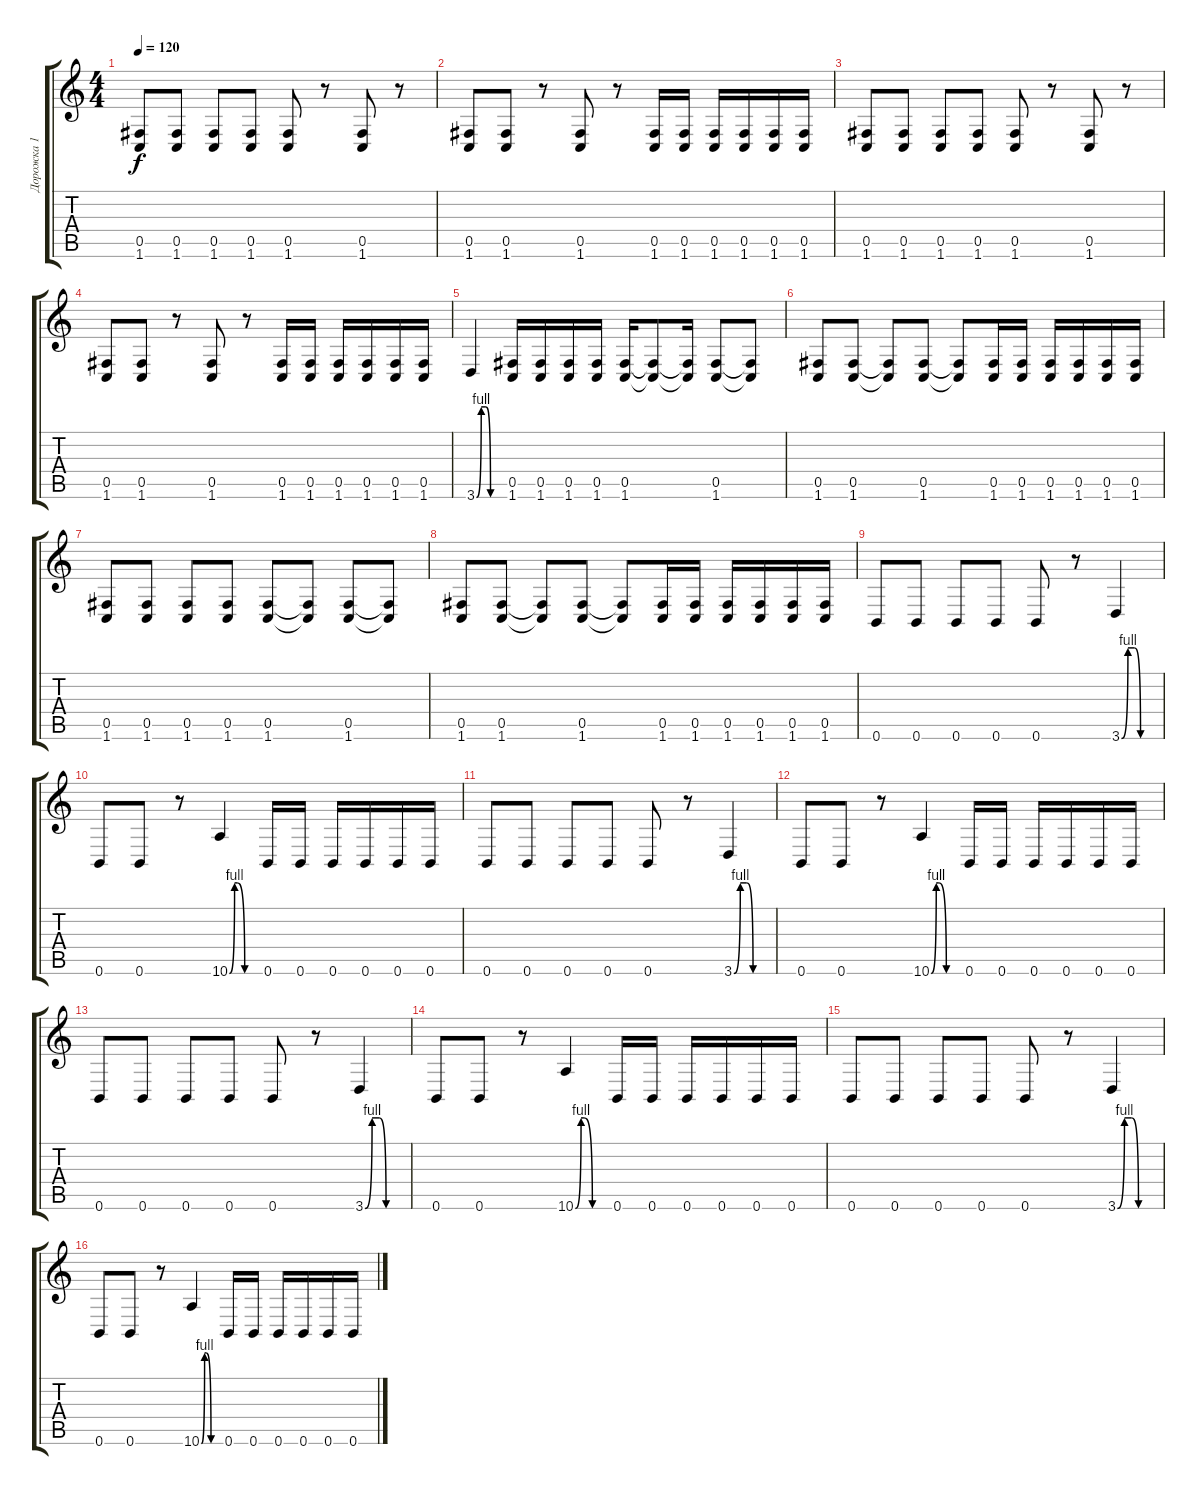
\track ("Дорожка 1" "Дорожка 1") {instrument distortionguitar}
\staff {score tabs}
\tuning (Db4 Ab3 E3 B2 Gb2 B1) {hide}
\ts (4 4)
\tempo 120
\clef g2
\ks c
(0.5 1.6).8{dy f} (0.5 1.6).8 (0.5 1.6).8 (0.5 1.6).8 (0.5 1.6).8 r.8 (0.5 1.6).8 r.8 |
(0.5 1.6).8 (0.5 1.6).8 r.8 (0.5 1.6).8 r.8 (0.5 1.6).16 (0.5 1.6).16 (0.5 1.6).16 (0.5 1.6).16 (0.5 1.6).16 (0.5 1.6).16 |
(0.5 1.6).8 (0.5 1.6).8 (0.5 1.6).8 (0.5 1.6).8 (0.5 1.6).8 r.8 (0.5 1.6).8 r.8 |
(0.5 1.6).8 (0.5 1.6).8 r.8 (0.5 1.6).8 r.8 (0.5 1.6).16 (0.5 1.6).16 (0.5 1.6).16 (0.5 1.6).16 (0.5 1.6).16 (0.5 1.6).16 |
3.6{be (custom 0 0 10 4 20 4 30 0 60 0)}.4 (0.5 1.6).16 (0.5 1.6).16 (0.5 1.6).16 (0.5 1.6).16 (0.5 1.6).16 (0.5{t} 1.6{t}).8 (0.5{t} 1.6{t}).16 (0.5 1.6).8 (0.5{t} 1.6{t}).8 |
(0.5 1.6).8 (0.5 1.6).8 (0.5{t} 1.6{t}).8 (0.5 1.6).8 (0.5{t} 1.6{t}).8 (0.5 1.6).16 (0.5 1.6).16 (0.5 1.6).16 (0.5 1.6).16 (0.5 1.6).16 (0.5 1.6).16 |
(0.5 1.6).8 (0.5 1.6).8 (0.5 1.6).8 (0.5 1.6).8 (0.5 1.6).8 (0.5{t} 1.6{t}).8 (0.5 1.6).8 (0.5{t} 1.6{t}).8 |
(0.5 1.6).8 (0.5 1.6).8 (0.5{t} 1.6{t}).8 (0.5 1.6).8 (0.5{t} 1.6{t}).8 (0.5 1.6).16 (0.5 1.6).16 (0.5 1.6).16 (0.5 1.6).16 (0.5 1.6).16 (0.5 1.6).16 |
0.6.8 0.6.8 0.6.8 0.6.8 0.6.8 r.8 3.6{be (custom 0 0 10 4 20 4 30 0 60 0)}.4 |
0.6.8 0.6.8 r.8 10.6{be (custom 0 0 10 4 15 4 30 0 60 0)}.4 0.6.16 0.6.16 0.6.16 0.6.16 0.6.16 0.6.16 |
0.6.8 0.6.8 0.6.8 0.6.8 0.6.8 r.8 3.6{be (custom 0 0 10 4 20 4 30 0 60 0)}.4 |
0.6.8 0.6.8 r.8 10.6{be (custom 0 0 10 4 15 4 30 0 60 0)}.4 0.6.16 0.6.16 0.6.16 0.6.16 0.6.16 0.6.16 |
0.6.8 0.6.8 0.6.8 0.6.8 0.6.8 r.8 3.6{be (custom 0 0 10 4 20 4 30 0 60 0)}.4 |
0.6.8 0.6.8 r.8 10.6{be (custom 0 0 10 4 15 4 30 0 60 0)}.4 0.6.16 0.6.16 0.6.16 0.6.16 0.6.16 0.6.16 |
0.6.8 0.6.8 0.6.8 0.6.8 0.6.8 r.8 3.6{be (custom 0 0 10 4 20 4 30 0 60 0)}.4 |
0.6.8 0.6.8 r.8 10.6{be (custom 0 0 10 4 15 4 30 0 60 0)}.4 0.6.16 0.6.16 0.6.16 0.6.16 0.6.16 0.6.16
